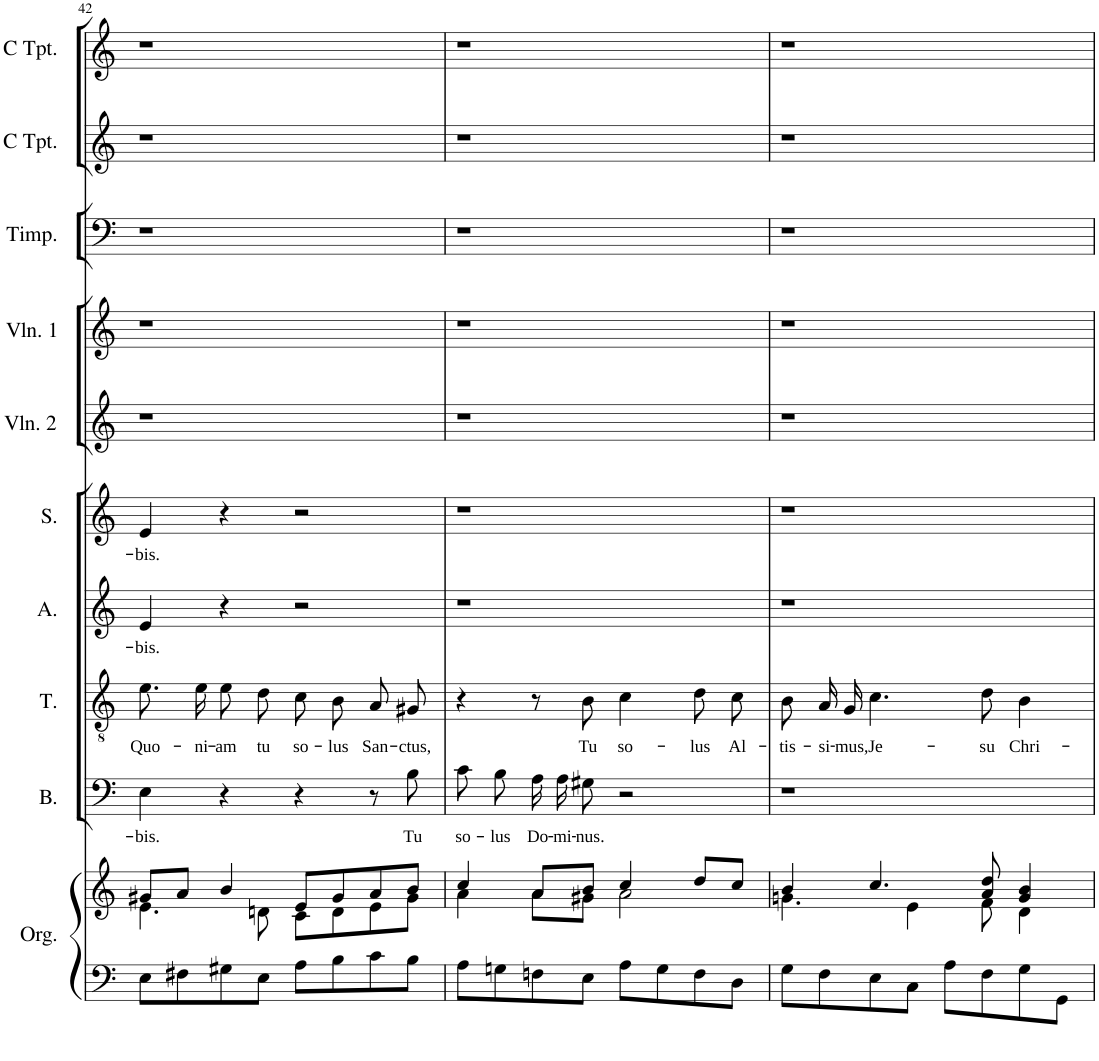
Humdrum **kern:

**kern	**kern	**kern	**text	**kern	**text	**kern	**text	**kern	**text	**kern	**kern	**kern	**kern	**kern
*part10	*part10	*part9	*part9	*part8	*part8	*part7	*part7	*part6	*part6	*part5	*part4	*part3	*part2	*part1
*staff11	*staff10	*staff9	*staff9	*staff8	*staff8	*staff7	*staff7	*staff6	*staff6	*staff5	*staff4	*staff3	*staff2	*staff1
*I"Organo	*	*I"Bass	*	*I"Tenore	*	*I"Alto	*	*I"Canto	*	*I"Violino secondo	*I"Violino primo	*I"Tympani	*I"Clarino secondo	*I"Clarino primo
*I'Org.	*	*I'B.	*	*I'T.	*	*I'A.	*	*	*	*I'Vln. 2	*I'Vln. 1	*	*	*
!!LO:PB:g=z
*clefF4	*clefG2	*clefF4	*	*clefGv2	*	*clefG2	*	*clefG2	*	*clefG2	*clefG2	*clefF4	*clefG2	*clefG2
*	*	*	*	*Trd7c12	*	*	*	*	*	*	*	*	*	*
*k[]	*k[]	*k[]	*	*k[]	*	*k[]	*	*k[]	*	*k[]	*k[]	*k[]	*k[]	*k[]
*M4/4	*M4/4	*M4/4	*	*M4/4	*	*M4/4	*	*M4/4	*	*M4/4	*M4/4	*M4/4	*M4/4	*M4/4
*met(c)	*met(c)	*met(c)	*	*met(c)	*	*met(c)	*	*met(c)	*	*met(c)	*met(c)	*met(c)	*met(c)	*met(c)
=42	=42	=42	=42	=42	=42	=42	=42	=42	=42	=42	=42	=42	=42	=42
*	*^	*	*	*	*	*	*	*	*	*	*	*	*	*
!	!	!	!	!LO:LY:b	!	!LO:LY:b	!	!LO:LY:b	!	!LO:LY:b	!	!	!	!	!
8E\L	8g#X/L	4.e\	4E\	-bis.	8.e\L	Quo-	4e/	-bis.	4e/	-bis.	1r	1r	1r	1r	1r
8F#X\	8a/J	.	.	.	.	.	.	.	.	.	.	.	.	.	.
!	!	!	!	!	!	!LO:LY:b	!	!	!	!	!	!	!	!	!
.	.	.	.	.	16e\Jk	-ni-	.	.	.	.	.	.	.	.	.
!	!	!	!	!	!	!LO:LY:b	!	!	!	!	!	!	!	!	!
8G#X\	4b/	.	4r	.	8e\L	-am	4r	.	4r	.	.	.	.	.	.
!	!	!	!	!	!	!LO:LY:b	!	!	!	!	!	!	!	!	!
8E\J	.	8dn\	.	.	8d\J	tu	.	.	.	.	.	.	.	.	.
!	!	!	!	!	!	!LO:LY:b	!	!	!	!	!	!	!	!	!
8A\L	8e/L	8c\L	4r	.	8c\L	so-	2r	.	2r	.	.	.	.	.	.
!	!	!	!	!	!	!LO:LY:b	!	!	!	!	!	!	!	!	!
8B\	8g#/	8d\	.	.	8B\J	-lus	.	.	.	.	.	.	.	.	.
!	!	!	!	!	!	!LO:LY:b	!	!	!	!	!	!	!	!	!
8c\	8a/	8e\	8r	.	8A/L	San-	.	.	.	.	.	.	.	.	.
!	!	!	!	!LO:LY:b	!	!LO:LY:b	!	!	!	!	!	!	!	!	!
8B\J	8b/J	8g#\J	8B\	Tu	8G#X/J	-ctus,	.	.	.	.	.	.	.	.	.
=43	=43	=43	=43	=43	=43	=43	=43	=43	=43	=43	=43	=43	=43	=43	=43
!	!	!	!	!LO:LY:b	!	!	!	!	!	!	!	!	!	!	!
8A\L	4cc/	4a\	8c\L	so-	4r	.	1r	.	1r	.	1r	1r	1r	1r	1r
!	!	!	!	!LO:LY:b	!	!	!	!	!	!	!	!	!	!	!
8Gn\	.	.	8B\J	-lus	.	.	.	.	.	.	.	.	.	.	.
!	!	!	!	!LO:LY:b	!	!	!	!	!	!	!	!	!	!	!
8Fn\	8a/L	8a\L	16A\LL	Do-	8r	.	.	.	.	.	.	.	.	.	.
!	!	!	!	!LO:LY:b	!	!	!	!	!	!	!	!	!	!	!
.	.	.	16A\J	-mi-	.	.	.	.	.	.	.	.	.	.	.
!	!	!	!	!LO:LY:b	!	!LO:LY:b	!	!	!	!	!	!	!	!	!
8E\J	8b/J	8g#X\J	8G#X\J	-nus.	8B\	Tu	.	.	.	.	.	.	.	.	.
!	!	!	!	!	!	!LO:LY:b	!	!	!	!	!	!	!	!	!
8A\L	4cc/	2a\	2r	.	4c\	so-	.	.	.	.	.	.	.	.	.
8G\	.	.	.	.	.	.	.	.	.	.	.	.	.	.	.
!	!	!	!	!	!	!LO:LY:b	!	!	!	!	!	!	!	!	!
8F\	8dd/L	.	.	.	8d\L	-lus	.	.	.	.	.	.	.	.	.
!	!	!	!	!	!	!LO:LY:b	!	!	!	!	!	!	!	!	!
8D\J	8cc/J	.	.	.	8c\J	Al-	.	.	.	.	.	.	.	.	.
=44	=44	=44	=44	=44	=44	=44	=44	=44	=44	=44	=44	=44	=44	=44	=44
!	!	!	!	!	!	!LO:LY:b	!	!	!	!	!	!	!	!	!
8G\L	4b/	4.gn\	1r	.	8B/L	-tis-	1r	.	1r	.	1r	1r	1r	1r	1r
!	!	!	!	!	!	!LO:LY:b	!	!	!	!	!	!	!	!	!
8F\	.	.	.	.	16A/L	-si-	.	.	.	.	.	.	.	.	.
!	!	!	!	!	!	!LO:LY:b	!	!	!	!	!	!	!	!	!
.	.	.	.	.	16G/JJ	-mus,	.	.	.	.	.	.	.	.	.
!	!	!	!	!	!	!LO:LY:b	!	!	!	!	!	!	!	!	!
8E\	4.cc/	.	.	.	4.c\	Je-	.	.	.	.	.	.	.	.	.
8C\J	.	4e\	.	.	.	.	.	.	.	.	.	.	.	.	.
8A\L	.	.	.	.	.	.	.	.	.	.	.	.	.	.	.
!	!	!	!	!	!	!LO:LY:b	!	!	!	!	!	!	!	!	!
8F\	8a/ 8dd/	8f\	.	.	8d\	-su	.	.	.	.	.	.	.	.	.
!	!	!	!	!	!	!LO:LY:b	!	!	!	!	!	!	!	!	!
8G\	4g/ 4b/	4d\	.	.	4B\	Chri-	.	.	.	.	.	.	.	.	.
8GG\J	.	.	.	.	.	.	.	.	.	.	.	.	.	.	.
*	*v	*v	*	*	*	*	*	*	*	*	*	*	*	*	*
=	=	=	=	=	=	=	=	=	=	=	=	=	=	=
*-	*-	*-	*-	*-	*-	*-	*-	*-	*-	*-	*-	*-	*-	*-
